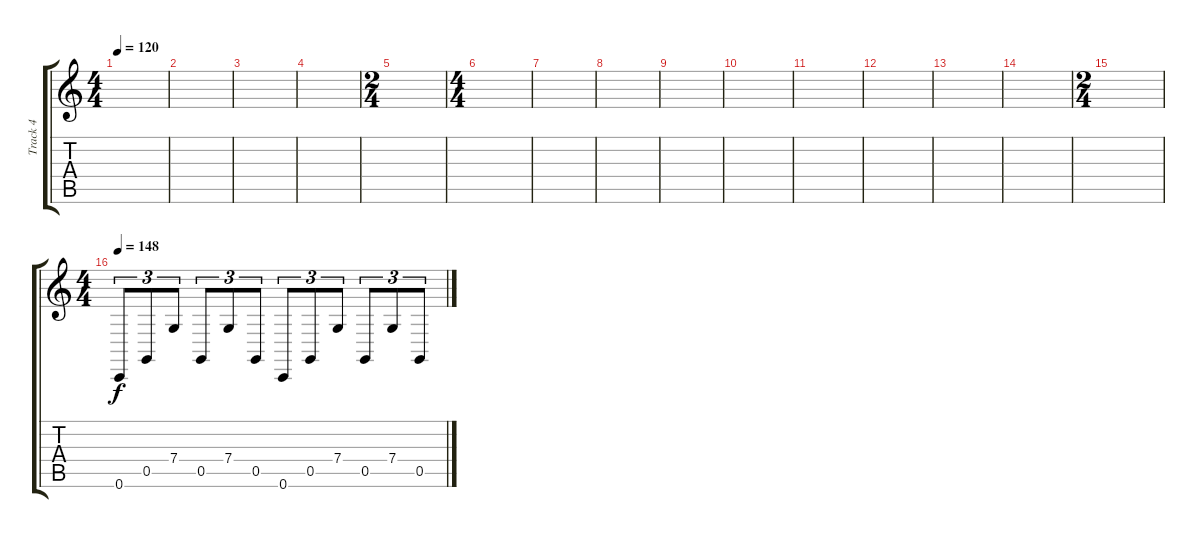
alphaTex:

\track ("Track 4" "Track 4") {instrument electricgrandpiano}
\staff {score tabs}
\tuning (D4 A3 F3 C3 G2 C2) {hide}
\ts (4 4)
\tempo 120
\clef g2
\ks c
|
|
|
|
\ts (2 4)
|
\ts (4 4)
|
|
|
|
|
|
|
|
|
\ts (2 4)
|
\ts (4 4)
\tempo 148
0.6.8{tu (3 2)} 0.5.8{tu (3 2)} 7.4.8{tu (3 2)} 0.5.8{tu (3 2)} 7.4.8{tu (3 2)} 0.5.8{tu (3 2)} 0.6.8{tu (3 2)} 0.5.8{tu (3 2)} 7.4.8{tu (3 2)} 0.5.8{tu (3 2)} 7.4.8{tu (3 2)} 0.5.8{tu (3 2)}
